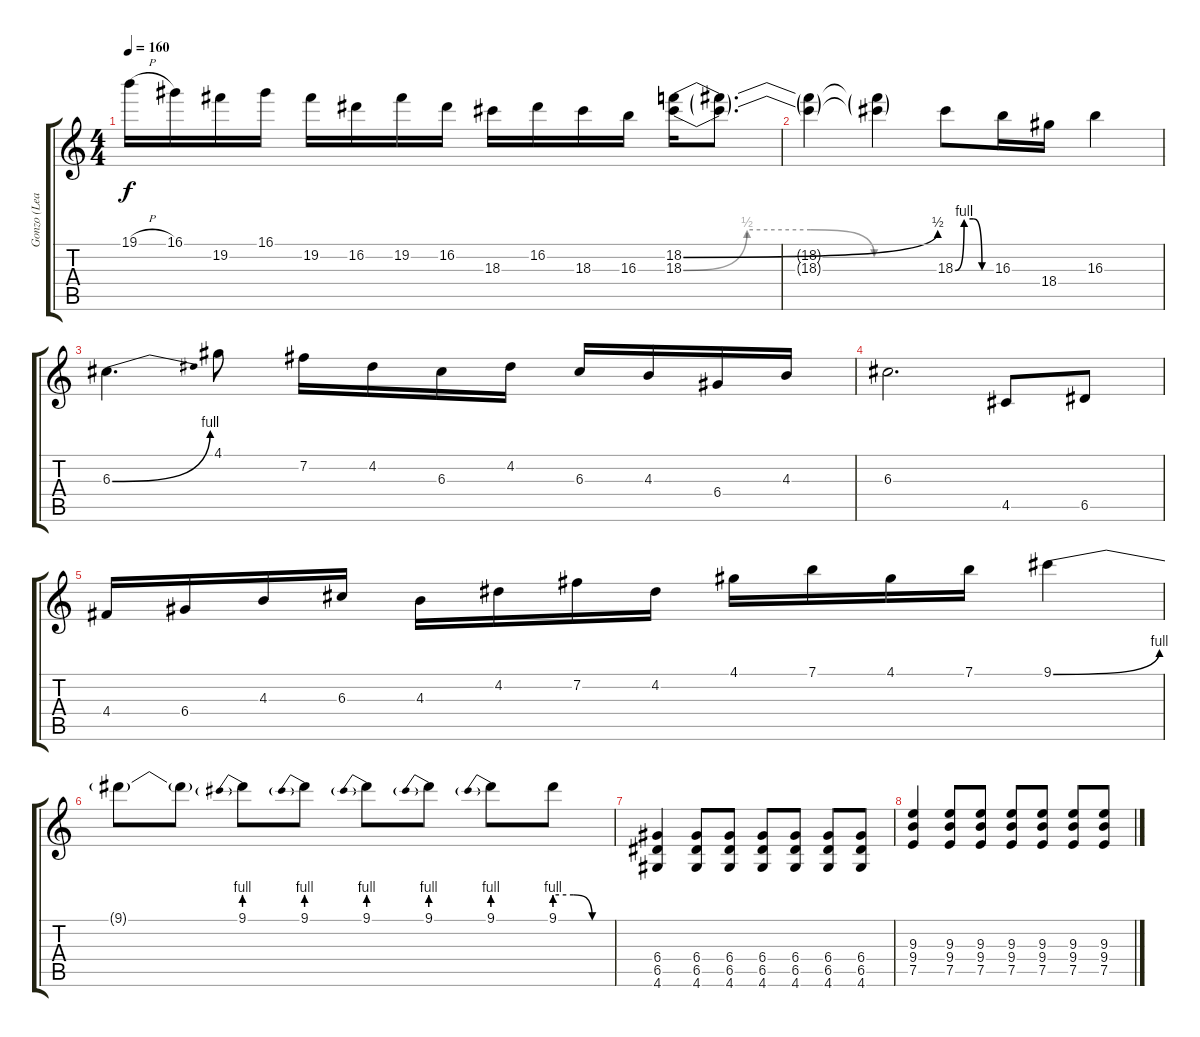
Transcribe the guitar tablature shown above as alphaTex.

\track ("Gonzo (Lead Guitar)" "Gonzo (Lea") {instrument distortionguitar}
\staff {score tabs}
\tuning (E4 B3 G3 D3 A2 E2) {hide}
\ts (4 4)
\tempo 160
\clef g2
\ks c
19.1{h}.16{dy f} 16.1.16 19.2.16 16.1.16 19.2.16 16.2.16 19.2.16 16.2.16 18.3.16 16.2.16 18.3.16 16.3.16 (18.2{be (bend 0 0 60 2)} 18.3{be (custom 0 0 15 2 30 2 45 0 60 0)}).16 (18.2{t} 18.3{t}).8{d} |
(18.2{t} 18.3{t}).4 (18.2{t} 18.3{t}).4 18.3{be (custom 0 0 15 4 30 4 45 0 60 0)}.8 16.3.16 18.4.16 16.3.4 |
6.3{be (bend 0 0 60 4)}.4{d} 4.1.8 7.2.16 4.2.16 6.3.16 4.2.16 6.3.16 4.3.16 6.4.16 4.3.16 |
6.3.2{d} 4.5.8 6.5.8 |
4.4.16 6.4.16 4.3.16 6.3.16 4.3.16 4.2.16 7.2.16 4.2.16 4.1.16 7.1.16 4.1.16 7.1.16 9.1{be (bend 0 0 60 4)}.4 |
9.1{t}.8 9.1{t}.8 9.1{be (prebend 0 4 60 4)}.8 9.1{be (prebend 0 4 60 4)}.8 9.1{be (prebend 0 4 60 4)}.8 9.1{be (prebend 0 4 60 4)}.8 9.1{be (prebend 0 4 60 4)}.8 9.1{be (custom 0 4 20 4 40 0 60 0)}.8 |
(6.4 6.5 4.6).4 (6.4 6.5 4.6).8 (6.4 6.5 4.6).8 (6.4 6.5 4.6).8 (6.4 6.5 4.6).8 (6.4 6.5 4.6).8 (6.4 6.5 4.6).8 |
(9.3 9.4 7.5).4 (9.3 9.4 7.5).8 (9.3 9.4 7.5).8 (9.3 9.4 7.5).8 (9.3 9.4 7.5).8 (9.3 9.4 7.5).8 (9.3 9.4 7.5).8
